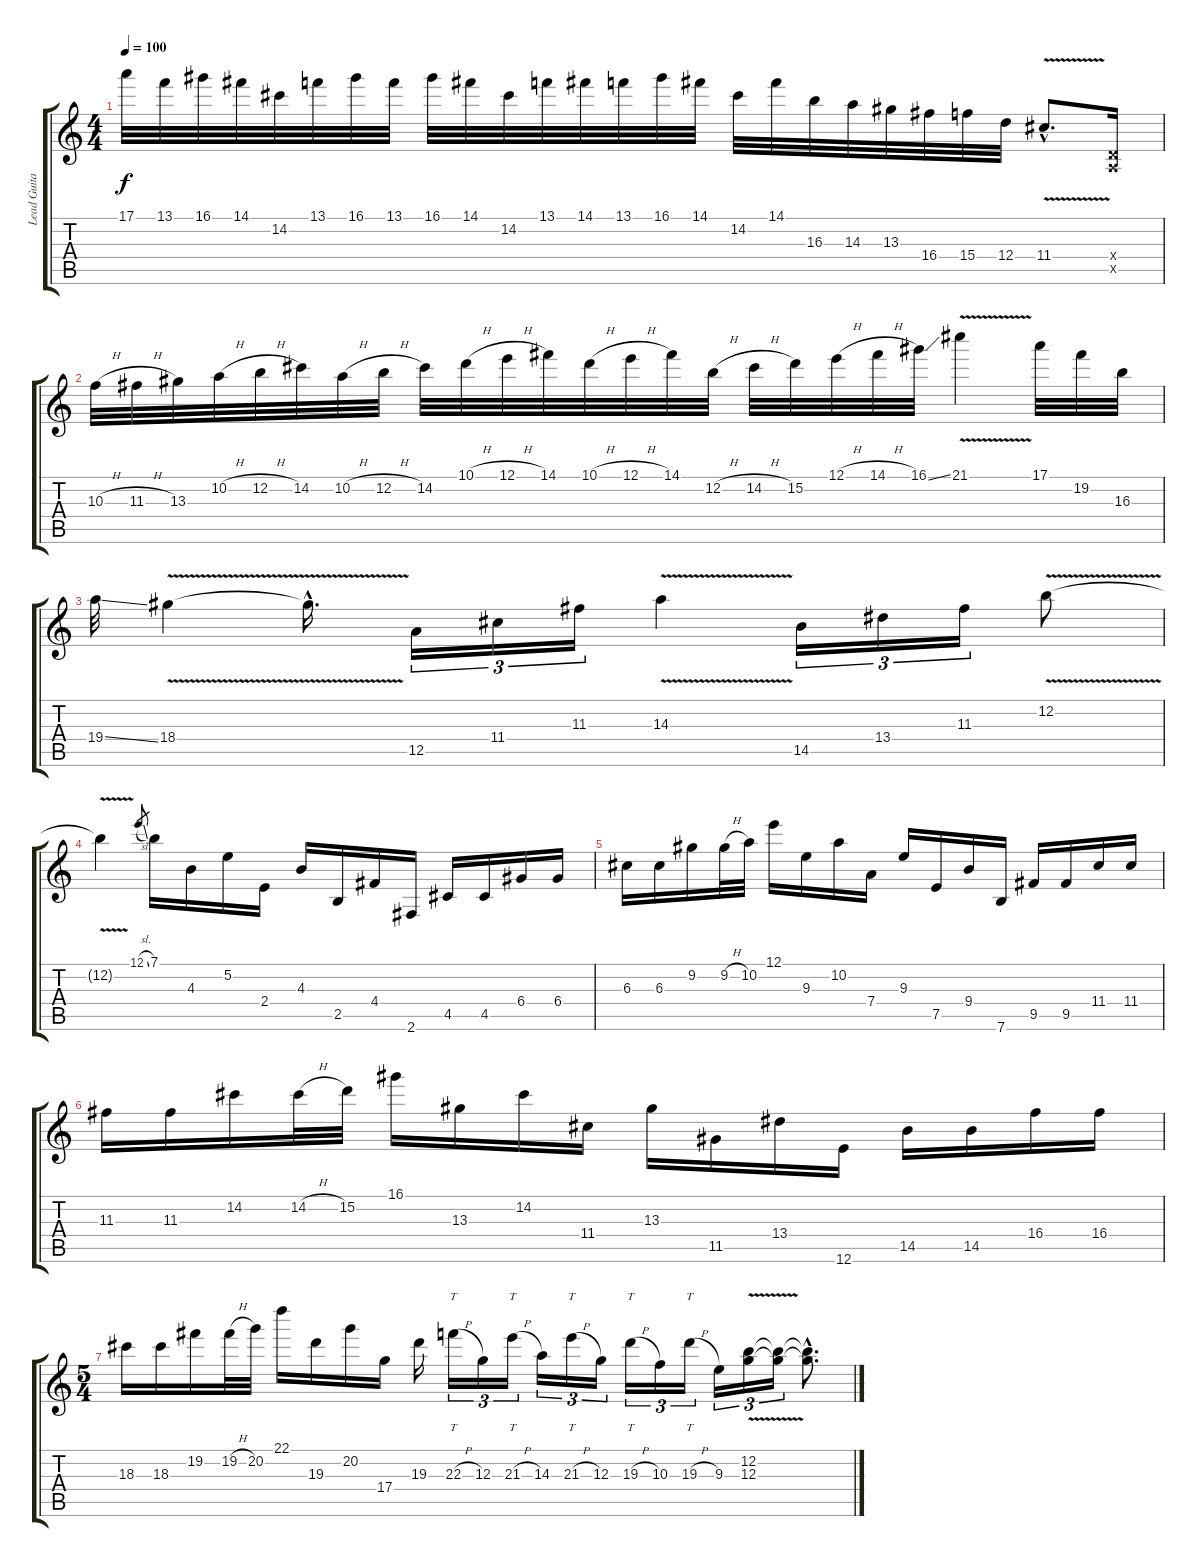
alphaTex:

\track ("Lead Guitar-left ch." "Lead Guita") {instrument distortionguitar}
\staff {score tabs}
\tuning (E4 B3 G3 D3 A2 E2) {hide}
\ts (4 4)
\tempo 100
\clef g2
\ks c
17.1.32{dy f} 13.1.32 16.1.32 14.1.32 14.2.32 13.1.32 16.1.32 13.1.32 16.1.32 14.1.32 14.2.32 13.1.32 14.1.32 13.1.32 16.1.32 14.1.32 14.2.32 14.1.32 16.3.32 14.3.32 13.3.32 16.4.32 15.4.32 12.4.32 11.4{v hac}.8{d} (0.4{x} 0.5{x}).16 |
10.3{h}.32 11.3{h}.32 13.3.32 10.2{h}.32 12.2{h}.32 14.2.32 10.2{h}.32 12.2{h}.32 14.2.32 10.1{h}.32 12.1{h}.32 14.1.32 10.1{h}.32 12.1{h}.32 14.1.32 12.2{h}.32 14.2{h}.32 15.2.32 12.1{h}.32 14.1{h}.32 16.1{ss}.32 21.1{v}.4 17.1.32 19.2.32 16.3.32 |
19.4{ss}.32 18.4{v}.4 18.4{hac t}.16{d} 12.5.16{tu (3 2)} 11.4.16{tu (3 2)} 11.3.16{tu (3 2)} 14.3{v}.4 14.5.16{tu (3 2)} 13.4.16{tu (3 2)} 11.3.16{tu (3 2)} 12.2{v}.8 |
12.2{t}.4 12.1{sl}.8{gr} 7.1.16 4.3.16 5.2.16 2.4.16 4.3.16 2.5.16 4.4.16 2.6.16 4.5.16 4.5.16 6.4.16 6.4.16 |
6.3.16 6.3.16 9.2.16 9.2{h}.32 10.2.32 12.1.16 9.3.16 10.2.16 7.4.16 9.3.16 7.5.16 9.4.16 7.6.16 9.5.16 9.5.16 11.4.16 11.4.16 |
11.3.16 11.3.16 14.2.16 14.2{h}.32 15.2.32 16.1.16 13.3.16 14.2.16 11.4.16 13.3.16 11.5.16 13.4.16 12.6.16 14.5.16 14.5.16 16.4.16 16.4.16 |
\ts (5 4)
18.3.16 18.3.16 19.2.16 19.2{h}.32 20.2.32 22.1.16 19.3.16 20.2.16 17.4.16 19.3.16 22.3{h}.16{tt tu (3 2)} 12.3.16{tu (3 2)} 21.3{h}.16{tt tu (3 2)} 14.3.16{tu (3 2)} 21.3{h}.16{tt tu (3 2)} 12.3.16{tu (3 2)} 19.3{h}.16{tt tu (3 2)} 10.3.16{tu (3 2)} 19.3{h}.16{tt tu (3 2)} 9.3.16{tu (3 2)} (12.2{v} 12.3).16{tu (3 2)} (12.2{t} 12.3{t}).16{tu (3 2)} (12.2{hac t} 12.3{hac t}).8{d}
